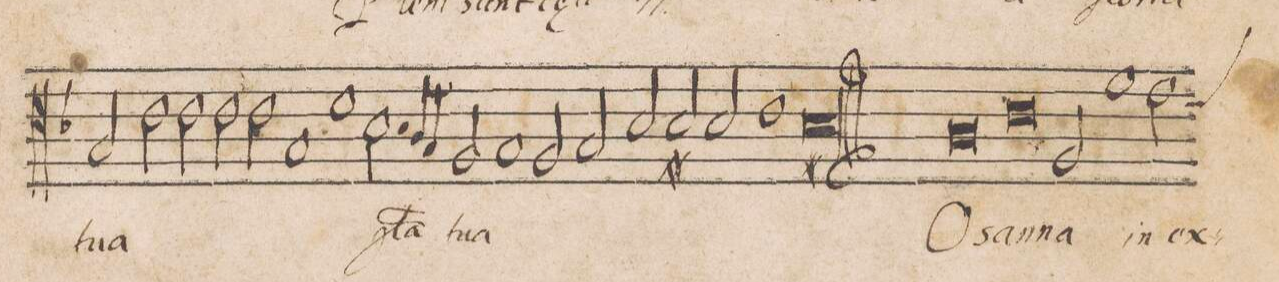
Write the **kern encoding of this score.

**kern	**text
*I"ALTVS	*
*clefC4	*
*k[b-]	*
*met(C|)	*
*M2/1	*
2G/	tu-
=33-	=33-
2c\	-a
2c\	.
2c\	.
2c\	.
=34-	=34-
1G	.
1d	.
=35-	=35-
2.B-y\	gl(o-
8A/L	-ri)-
8G/J	-a
2F/	tu-
1G/	-a
=36-	=36-
2F/	.
2G/	.
2B-/	.
=37-	=37-
2Bn/	.
2B/	.
1c	.
=38-	=38-
0Bnl\	.
=39||-	=39||-
0A	O-
=40-	=40-
0c	-san-
=41-	=41-
2F/	-na
1f	in
2e\	ex-
*custos:d	*
=42-	=42-
*-	*-
